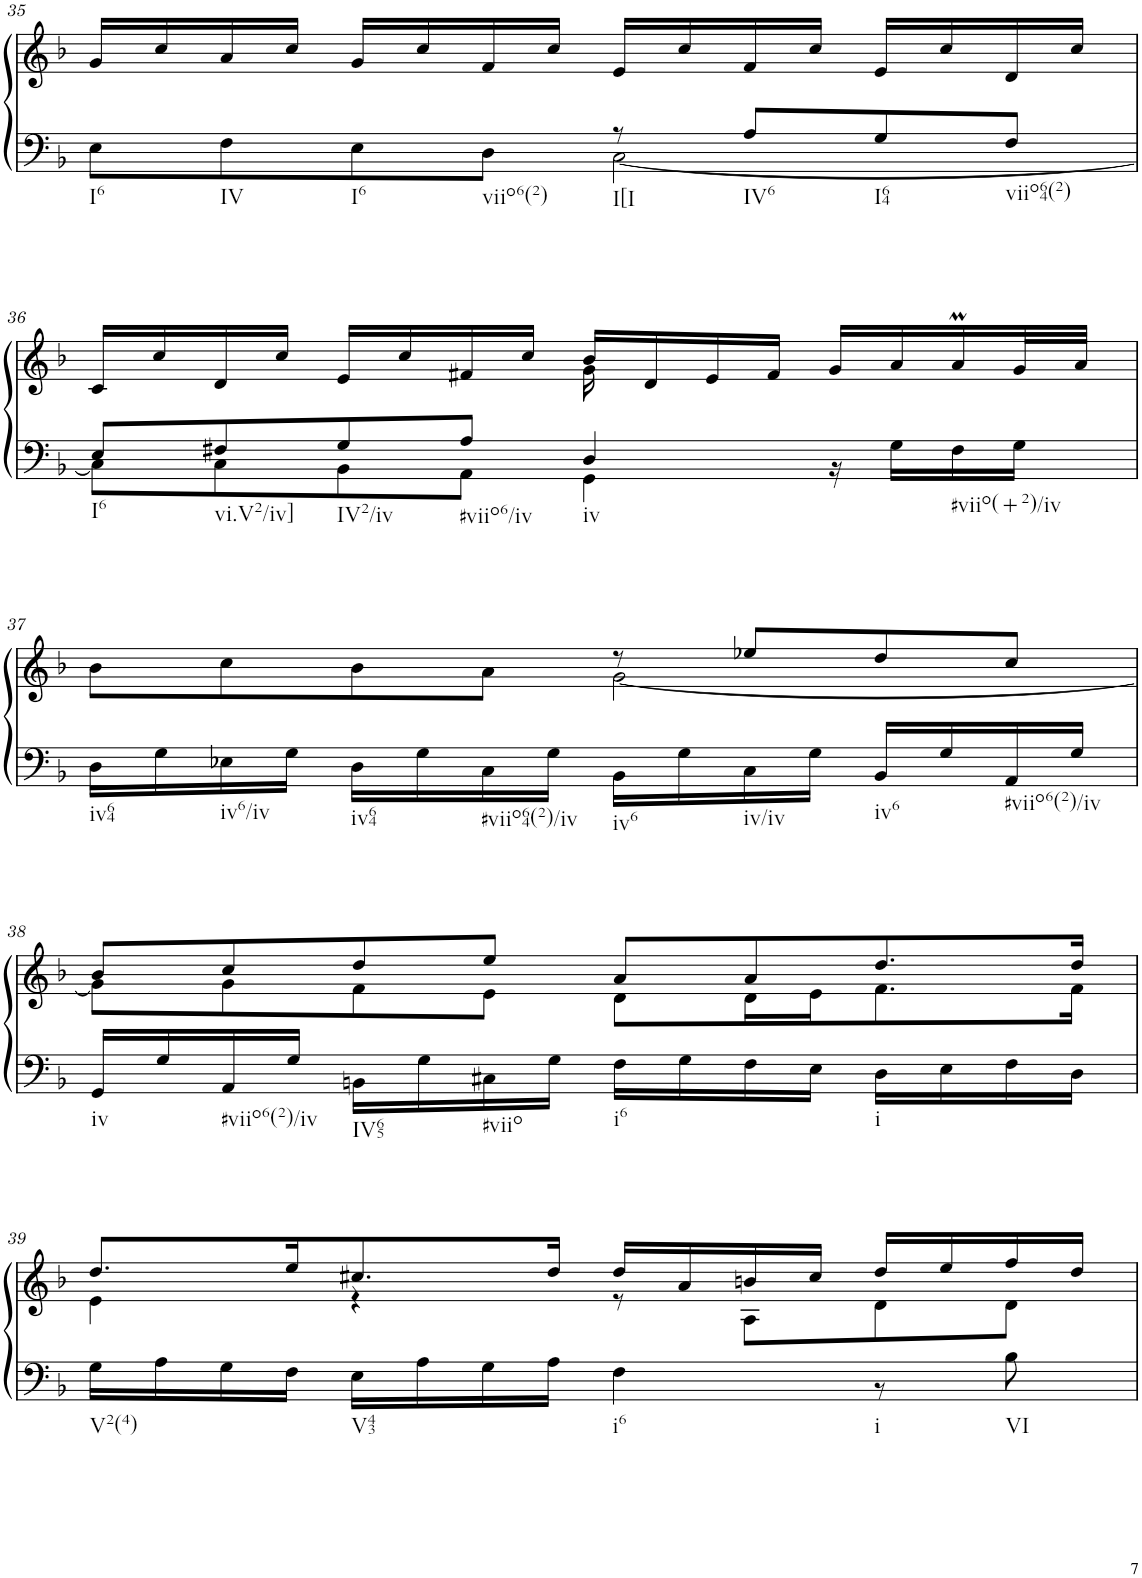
**kern	**kern
*part1	*part1
*staff2	*staff1
*I"Klavier linke Hand	*
!!LO:PB:g=z
*clefF4	*clefG2
*k[b-]	*k[b-]
*M2/2	*M2/2
=35	=35
*^	*
!LO:TX:b:t=I6	!	!
!LO:TX:b:t=IV	!	!
!LO:TX:b:t=I6	!	!
!LO:TX:b:t=viio6(2)	!	!
2ryy	8E\L	16g/LL
.	.	16cc/
.	8F\	16a/
.	.	16cc/JJ
.	8E\	16g/LL
.	.	16cc/
.	8D\J	16f/
.	.	16cc/JJ
!LO:TX:b:t=I[I	!	!
8r	[2C\	16e/LL
.	.	16cc/
!LO:TX:b:t=IV6	!	!
8A/L	.	16f/
.	.	16cc/JJ
!LO:TX:b:t=I64	!	!
8G/	.	16e/LL
.	.	16cc/
!LO:TX:b:t=viio64(2)	!	!
8F/J	.	16d/
.	.	16cc/JJ
!!LO:LB:g=z
=36	=36	=36
*	*	*^
!LO:TX:b:t=I6	!	!	!
8E/L	8C\L]	16c/LL	2ryy
.	.	16cc/	.
!LO:TX:b:t=vi.V2/iv]	!	!	!
8F#X/	8C\	16d/	.
.	.	16cc/JJ	.
!LO:TX:b:t=IV2/iv	!	!	!
8G/	8BB-\	16e/LL	.
.	.	16cc/	.
!LO:TX:b:t=#viio6/iv	!	!	!
8A/J	8AA\J	16f#X/	.
.	.	16cc/JJ	.
!LO:TX:b:t=iv	!	!	!
4D/	4GG\	16b-/LL	16g\
.	.	16d/	4..ryy
.	.	16e/	.
.	.	16f#/JJ	.
!LO:TX:b:t=#viio(+2)/iv	!	!	!
4ryy	16r	16g/LL	.
.	16G\LL	16a/	.
.	16F#\	16am/	.
.	16G\JJ	32g/L	.
.	.	32a/JJJ	.
*v	*v	*	*
!!LO:LB:g=z	!!
=37	=37	=37
!LO:TX:b:t=iv64	!	!
16D\LL	8b-\L	2ryy
16G\	.	.
!LO:TX:b:t=iv6/iv	!	!
16E-X\	8cc\	.
16G\JJ	.	.
!LO:TX:b:t=iv64	!	!
16D\LL	8b-\	.
16G\	.	.
!LO:TX:b:t=#viio64(2)/iv	!	!
16C\	8a\J	.
16G\JJ	.	.
!LO:TX:b:t=iv6	!	!
16BB-\LL	8r	[2g\
16G\	.	.
!LO:TX:b:t=iv/iv	!	!
16C\	8ee-X/L	.
16G\JJ	.	.
!LO:TX:b:t=iv6	!	!
16BB-/LL	8dd/	.
16G/	.	.
!LO:TX:b:t=#viio6(2)/iv	!	!
16AA/	8cc/J	.
16G/JJ	.	.
!!LO:LB:g=z	!!
=38	=38	=38
!LO:TX:b:t=iv	!	!
16GG/LL	8b-/L	8g\L]
16G/	.	.
!LO:TX:b:t=#viio6(2)/iv	!	!
16AA/	8cc/	8g\
16G/JJ	.	.
!LO:TX:b:t=IV65	!	!
16BBn\LL	8dd/	8f\
16G\	.	.
!LO:TX:b:t=#viio	!	!
16C#X\	8ee/J	8e\J
16G\JJ	.	.
!LO:TX:b:t=i6	!	!
16F\LL	8a/L	8d\L
16G\	.	.
16F\	8a/	16d\L
16E\JJ	.	16e\J
!LO:TX:b:t=i	!	!
16D\LL	8.dd/	8.f\
16E\	.	.
16F\	.	.
16D\JJ	16dd/Jk	16f\Jk
!!LO:LB:g=z	!!
=39	=39	=39
*^	*	*
!LO:TX:b:t=V2(4)	!	!	!
!LO:TX:b:t=V43	!	!	!
!LO:TX:b:t=i6	!	!	!
!LO:TX:b:t=i	!	!	!
!LO:TX:b:t=VI	!	!	!
1ryy	16G\LL	8.dd/L	4e\
.	16A\	.	.
.	16G\	.	.
.	16F\JJ	16ee/K	.
.	16E\LL	8.cc#X/	4r
.	16A\	.	.
.	16G\	.	.
.	16A\JJ	16dd/Jk	.
.	4F\	16dd/LL	8r
.	.	16a/	.
.	.	16bn/	8A\L
.	.	16cc#/JJ	.
.	8r	16dd/LL	8d\
.	.	16ee/	.
.	8B-\	16ff/	8d\J
.	.	16dd/JJ	.
*v	*v	*	*
*	*v	*v
=	=
*-	*-
